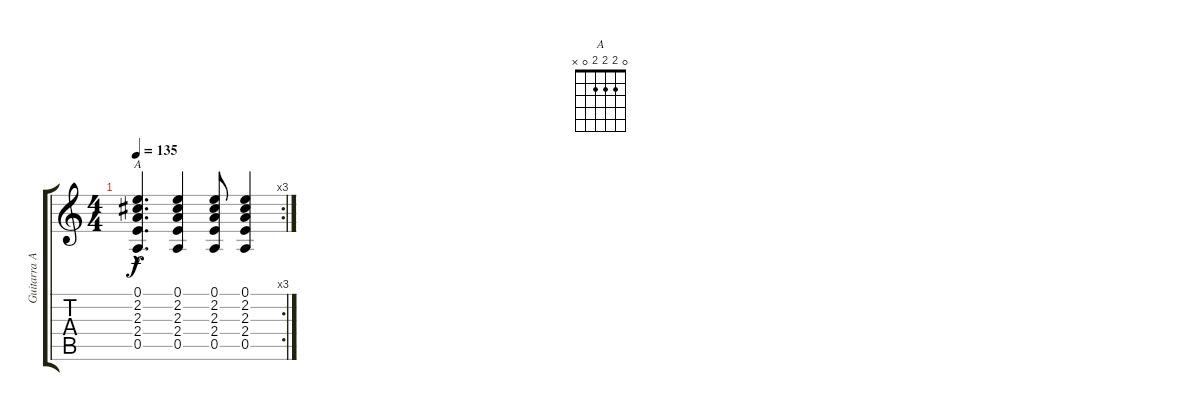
\track ("Guitarra Acustica" "Guitarra A") {instrument acousticguitarnylon}
\staff {score tabs}
\tuning (E4 B3 G3 D3 A2 E2) {hide}
\chord ("A" 0 2 2 2 0 x)
\rc 3
\ts (4 4)
\tempo 135
\clef g2
\ks c
(0.1{hac} 2.2{hac} 2.3{hac} 2.4{hac} 0.5{hac}).4{d ch "A" dy f} (0.1 2.2 2.3 2.4 0.5).4 (0.1 2.2 2.3 2.4 0.5).8 (0.1 2.2 2.3 2.4 0.5).4
